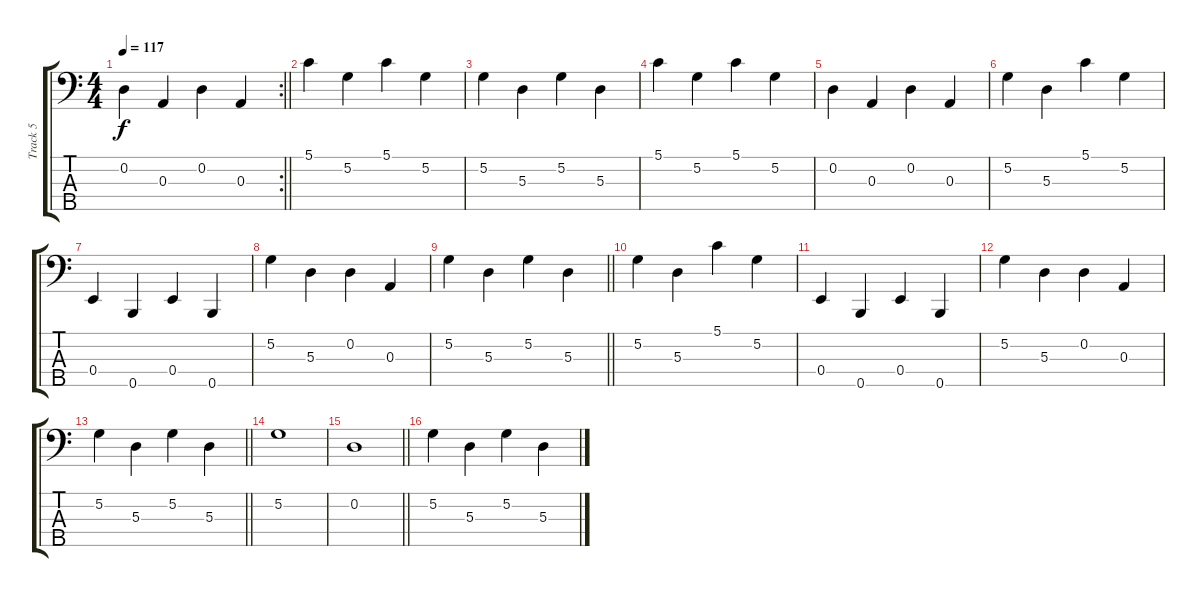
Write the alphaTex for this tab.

\track ("Track 5" "Track 5") {instrument electricbassfinger}
\staff {score tabs}
\tuning (G2 D2 A1 E1 B0) {hide}
\rc 2
\ts (4 4)
\tempo 117
\clef f4
\barLineRight lightlight
\ks c
0.2.4{dy f} 0.3.4 0.2.4 0.3.4 |
5.1.4 5.2.4 5.1.4 5.2.4 |
5.2.4 5.3.4 5.2.4 5.3.4 |
5.1.4 5.2.4 5.1.4 5.2.4 |
0.2.4 0.3.4 0.2.4 0.3.4 |
5.2.4 5.3.4 5.1.4 5.2.4 |
0.4.4 0.5.4 0.4.4 0.5.4 |
5.2.4 5.3.4 0.2.4 0.3.4 |
\barLineRight lightlight
5.2.4 5.3.4 5.2.4 5.3.4 |
5.2.4 5.3.4 5.1.4 5.2.4 |
0.4.4 0.5.4 0.4.4 0.5.4 |
5.2.4 5.3.4 0.2.4 0.3.4 |
\barLineRight lightlight
5.2.4 5.3.4 5.2.4 5.3.4 |
5.2.1 |
\barLineRight lightlight
0.2.1 |
5.2.4 5.3.4 5.2.4 5.3.4
